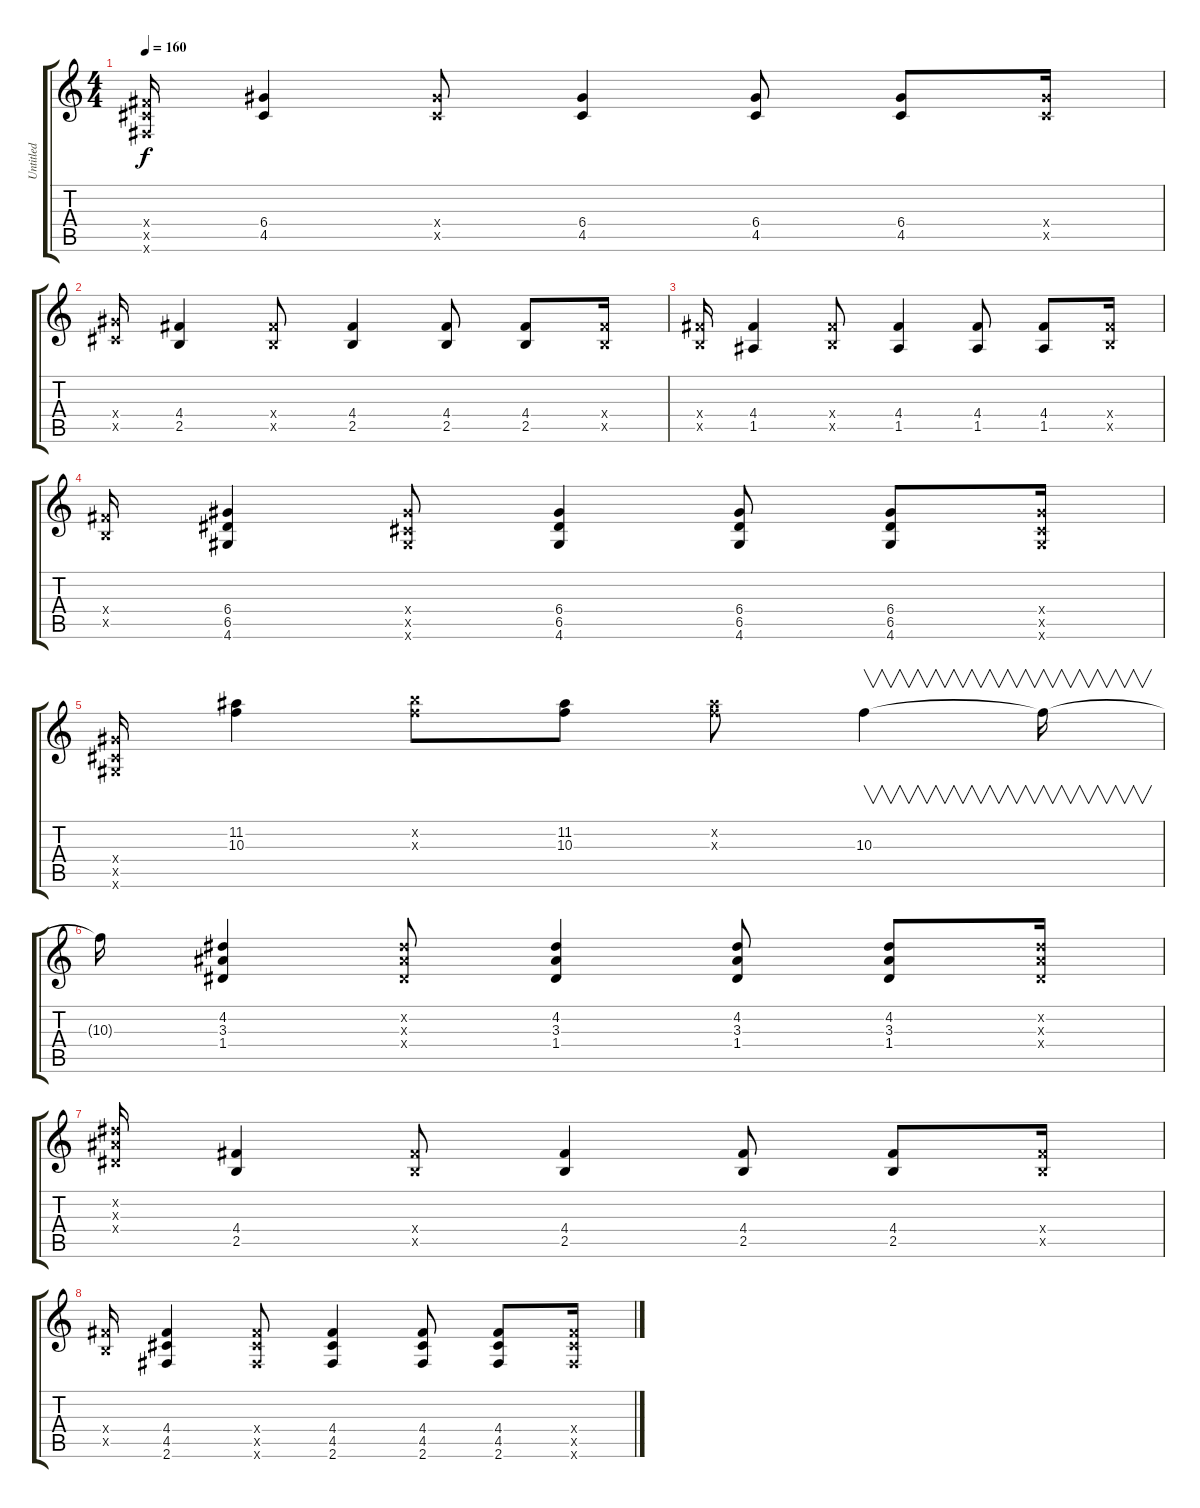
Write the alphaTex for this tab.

\track ("Untitled" "Untitled") {instrument distortionguitar}
\staff {score tabs}
\tuning (E4 B3 G3 D3 A2 E2) {hide}
\ts (4 4)
\tempo 160
\clef g2
\ks c
(4.4{x} 4.5{x} 2.6{x}).16{dy f} (6.4 4.5).4 (6.4{x} 4.5{x}).8 (6.4 4.5).4 (6.4 4.5).8 (6.4 4.5).8 (6.4{x} 4.5{x}).16 |
(6.4{x} 4.5{x}).16 (4.4 2.5).4 (4.4{x} 2.5{x}).8 (4.4 2.5).4 (4.4 2.5).8 (4.4 2.5).8 (4.4{x} 2.5{x}).16 |
(4.4{x} 2.5{x}).16 (4.4 1.5).4 (4.4{x} 2.5{x}).8 (4.4 1.5).4 (4.4 1.5).8 (4.4 1.5).8 (4.4{x} 2.5{x}).16 |
(4.4{x} 2.5{x}).16 (6.4 6.5 4.6).4 (6.4{x} 4.5{x} 4.6{x}).8 (6.4 6.5 4.6).4 (6.4 6.5 4.6).8 (6.4 6.5 4.6).8 (6.4{x} 4.5{x} 4.6{x}).16 |
(6.4{x} 4.5{x} 4.6{x}).16 (11.2 10.3).4 (12.2{x} 10.3{x}).8 (11.2 10.3).8 (11.2{x} 10.3{x}).8 10.3.4{v} 10.3{t}.16{v} |
10.3{t}.16 (4.2 3.3 1.4).4 (4.2{x} 3.3{x} 1.4{x}).8 (4.2 3.3 1.4).4 (4.2 3.3 1.4).8 (4.2 3.3 1.4).8 (4.2{x} 3.3{x} 1.4{x}).16 |
(4.2{x} 3.3{x} 1.4{x}).16 (4.4 2.5).4 (4.4{x} 2.5{x}).8 (4.4 2.5).4 (4.4 2.5).8 (4.4 2.5).8 (4.4{x} 2.5{x}).16 |
(4.4{x} 2.5{x}).16 (4.4 4.5 2.6).4 (4.4{x} 4.5{x} 2.6{x}).8 (4.4 4.5 2.6).4 (4.4 4.5 2.6).8 (4.4 4.5 2.6).8 (4.4{x} 4.5{x} 2.6{x}).16
